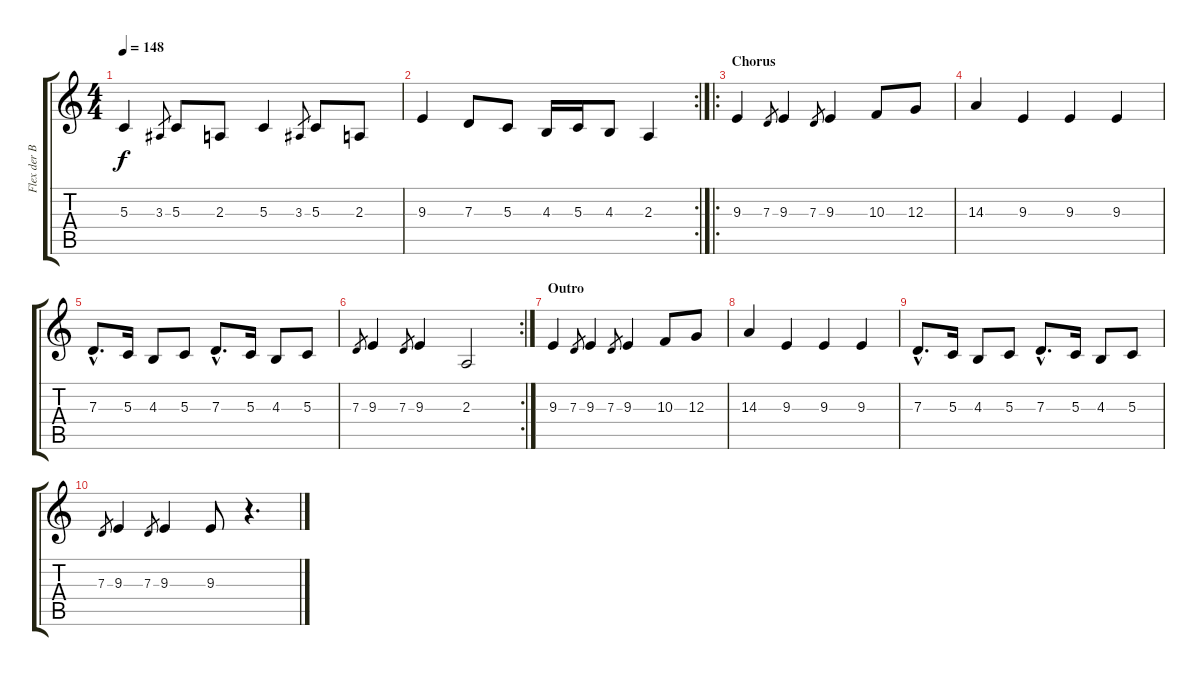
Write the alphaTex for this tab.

\track ("Flex der Biegsame" "Flex der B") {instrument bagpipe}
\staff {score tabs}
\tuning (E4 B3 G3 D3 A2 E2) {hide}
\ts (4 4)
\tempo 148
\clef g2
\ks c
5.3.4{dy f} 3.3.8{gr} 5.3.8 2.3.8 5.3.4 3.3.8{gr} 5.3.8 2.3.8 |
\rc 2
9.3.4 7.3.8 5.3.8 4.3.16 5.3.16 4.3.8 2.3.4 |
\ro
\section ("" "Chorus")
9.3.4 7.3.8{gr} 9.3.4 7.3.8{gr} 9.3.4 10.3.8 12.3.8 |
14.3.4 9.3.4 9.3.4 9.3.4 |
7.3{hac}.8{d} 5.3.16 4.3.8 5.3.8 7.3{hac}.8{d} 5.3.16 4.3.8 5.3.8 |
\rc 2
7.3.8{gr} 9.3.4 7.3.8{gr} 9.3.4 2.3.2 |
\section ("" "Outro")
9.3.4 7.3.8{gr} 9.3.4 7.3.8{gr} 9.3.4 10.3.8 12.3.8 |
14.3.4 9.3.4 9.3.4 9.3.4 |
7.3{hac}.8{d} 5.3.16 4.3.8 5.3.8 7.3{hac}.8{d} 5.3.16 4.3.8 5.3.8 |
7.3.8{gr} 9.3.4 7.3.8{gr} 9.3.4 9.3.8 r.4{d}
